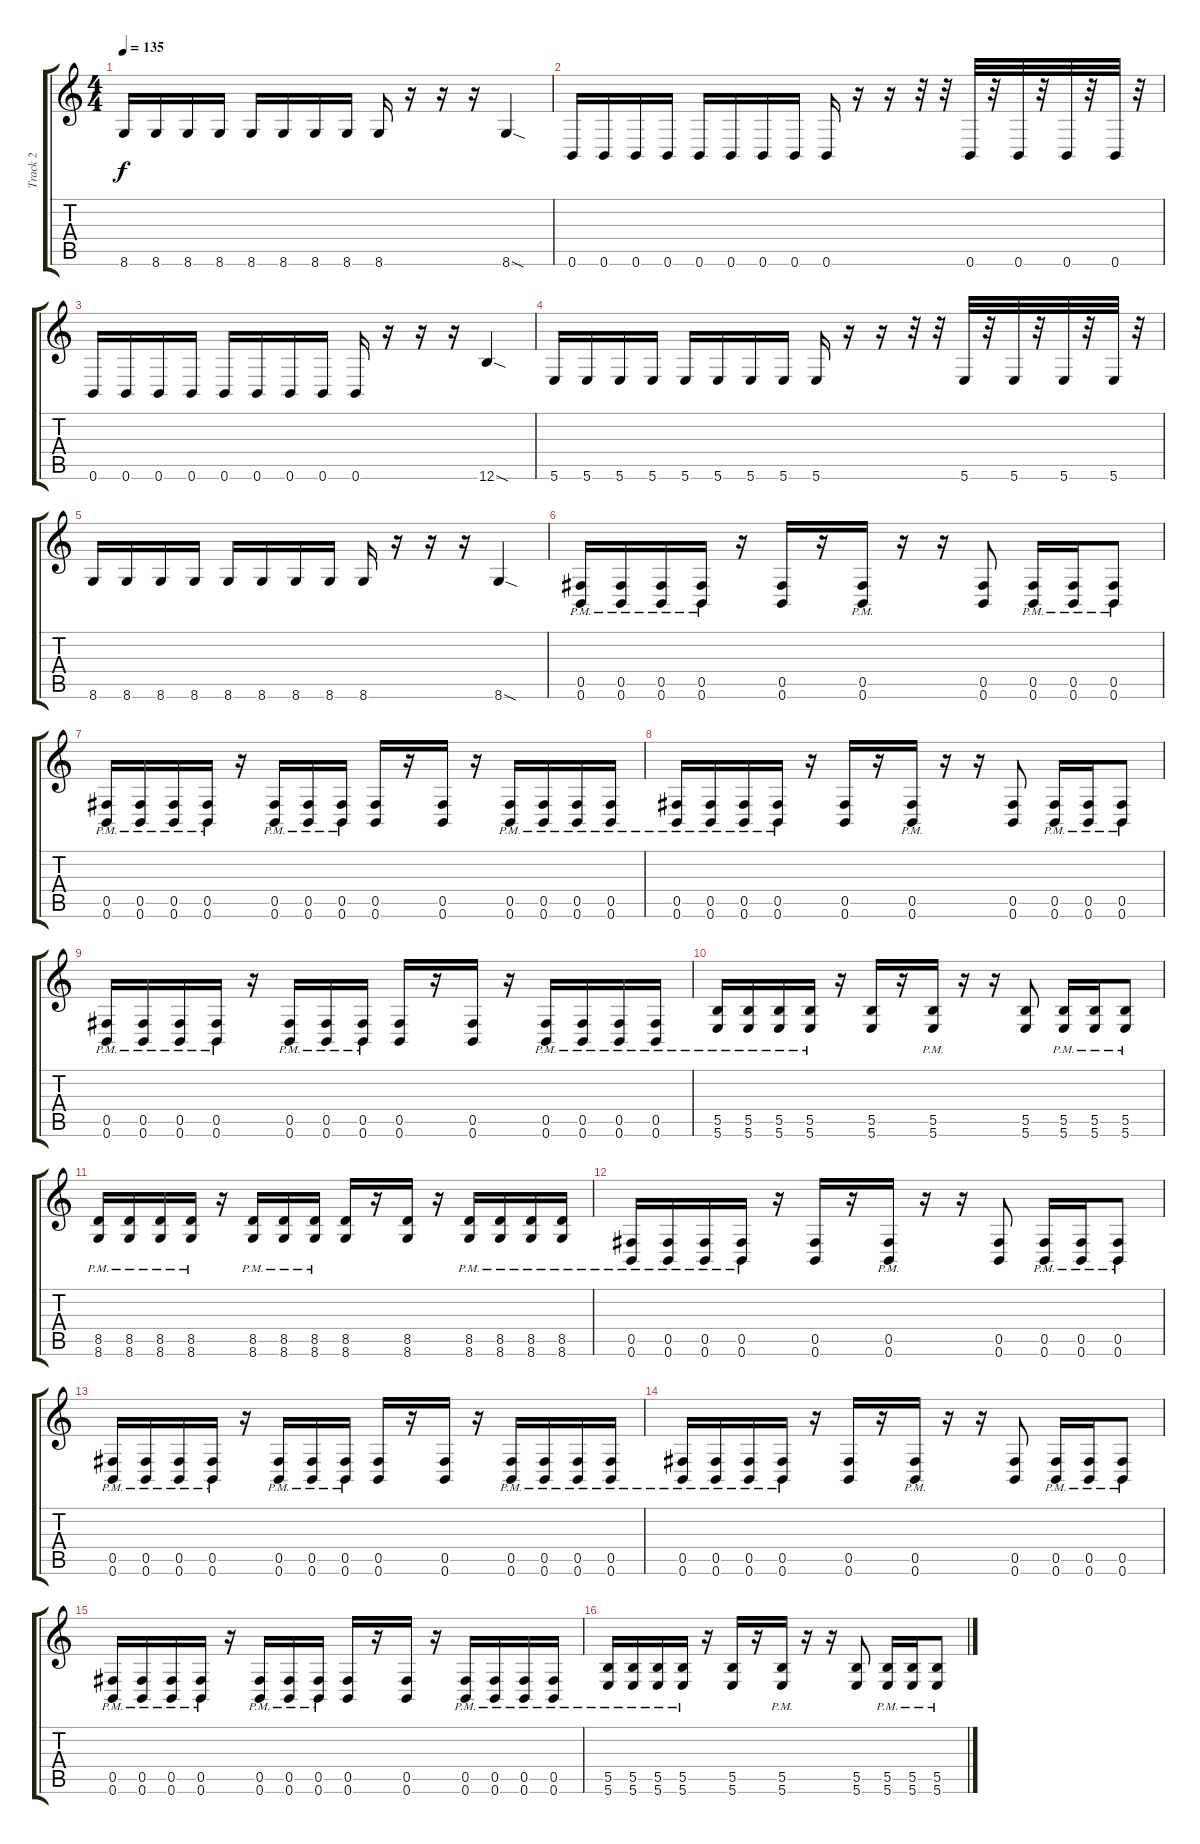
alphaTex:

\track ("Track 2" "Track 2") {instrument distortionguitar}
\staff {score tabs}
\tuning (Db4 Ab3 E3 B2 Gb2 B1) {hide}
\ts (4 4)
\tempo 135
\clef g2
\ks c
8.6.16{dy f} 8.6.16 8.6.16 8.6.16 8.6.16 8.6.16 8.6.16 8.6.16 8.6.16 r.16 r.16 r.16 8.6{sod}.4 |
0.6.16 0.6.16 0.6.16 0.6.16 0.6.16 0.6.16 0.6.16 0.6.16 0.6.16 r.16 r.16 r.32 r.32 0.6.32 r.32 0.6.32 r.32 0.6.32 r.32 0.6.32 r.32 |
0.6.16 0.6.16 0.6.16 0.6.16 0.6.16 0.6.16 0.6.16 0.6.16 0.6.16 r.16 r.16 r.16 12.6{sod}.4 |
5.6.16 5.6.16 5.6.16 5.6.16 5.6.16 5.6.16 5.6.16 5.6.16 5.6.16 r.16 r.16 r.32 r.32 5.6.32 r.32 5.6.32 r.32 5.6.32 r.32 5.6.32 r.32 |
8.6.16 8.6.16 8.6.16 8.6.16 8.6.16 8.6.16 8.6.16 8.6.16 8.6.16 r.16 r.16 r.16 8.6{sod}.4 |
(0.5 0.6{pm}).16 (0.5 0.6{pm}).16 (0.5 0.6{pm}).16 (0.5 0.6{pm}).16 r.16 (0.5 0.6).16 r.16 (0.5 0.6{pm}).16 r.16 r.16 (0.5 0.6).8 (0.5 0.6{pm}).16 (0.5 0.6{pm}).16 (0.5 0.6{pm}).8 |
(0.5 0.6{pm}).16 (0.5 0.6{pm}).16 (0.5 0.6{pm}).16 (0.5 0.6{pm}).16 r.16 (0.5 0.6{pm}).16 (0.5 0.6{pm}).16 (0.5 0.6{pm}).16 (0.5 0.6).16 r.16 (0.5 0.6).16 r.16 (0.5 0.6{pm}).16 (0.5 0.6{pm}).16 (0.5 0.6{pm}).16 (0.5 0.6{pm}).16 |
(0.5 0.6{pm}).16 (0.5 0.6{pm}).16 (0.5 0.6{pm}).16 (0.5 0.6{pm}).16 r.16 (0.5 0.6).16 r.16 (0.5 0.6{pm}).16 r.16 r.16 (0.5 0.6).8 (0.5 0.6{pm}).16 (0.5 0.6{pm}).16 (0.5 0.6{pm}).8 |
(0.5 0.6{pm}).16 (0.5 0.6{pm}).16 (0.5 0.6{pm}).16 (0.5 0.6{pm}).16 r.16 (0.5 0.6{pm}).16 (0.5 0.6{pm}).16 (0.5 0.6{pm}).16 (0.5 0.6).16 r.16 (0.5 0.6).16 r.16 (0.5 0.6{pm}).16 (0.5 0.6{pm}).16 (0.5 0.6{pm}).16 (0.5 0.6{pm}).16 |
(5.5 5.6{pm}).16 (5.5 5.6{pm}).16 (5.5 5.6{pm}).16 (5.5 5.6{pm}).16 r.16 (5.5 5.6).16 r.16 (5.5 5.6{pm}).16 r.16 r.16 (5.5 5.6).8 (5.5 5.6{pm}).16 (5.5 5.6{pm}).16 (5.5 5.6{pm}).8 |
(8.5 8.6{pm}).16 (8.5 8.6{pm}).16 (8.5 8.6{pm}).16 (8.5 8.6{pm}).16 r.16 (8.5 8.6{pm}).16 (8.5 8.6{pm}).16 (8.5 8.6{pm}).16 (8.5 8.6).16 r.16 (8.5 8.6).16 r.16 (8.5 8.6{pm}).16 (8.5 8.6{pm}).16 (8.5 8.6{pm}).16 (8.5 8.6{pm}).16 |
(0.5 0.6{pm}).16 (0.5 0.6{pm}).16 (0.5 0.6{pm}).16 (0.5 0.6{pm}).16 r.16 (0.5 0.6).16 r.16 (0.5 0.6{pm}).16 r.16 r.16 (0.5 0.6).8 (0.5 0.6{pm}).16 (0.5 0.6{pm}).16 (0.5 0.6{pm}).8 |
(0.5 0.6{pm}).16 (0.5 0.6{pm}).16 (0.5 0.6{pm}).16 (0.5 0.6{pm}).16 r.16 (0.5 0.6{pm}).16 (0.5 0.6{pm}).16 (0.5 0.6{pm}).16 (0.5 0.6).16 r.16 (0.5 0.6).16 r.16 (0.5 0.6{pm}).16 (0.5 0.6{pm}).16 (0.5 0.6{pm}).16 (0.5 0.6{pm}).16 |
(0.5 0.6{pm}).16 (0.5 0.6{pm}).16 (0.5 0.6{pm}).16 (0.5 0.6{pm}).16 r.16 (0.5 0.6).16 r.16 (0.5 0.6{pm}).16 r.16 r.16 (0.5 0.6).8 (0.5 0.6{pm}).16 (0.5 0.6{pm}).16 (0.5 0.6{pm}).8 |
(0.5 0.6{pm}).16 (0.5 0.6{pm}).16 (0.5 0.6{pm}).16 (0.5 0.6{pm}).16 r.16 (0.5 0.6{pm}).16 (0.5 0.6{pm}).16 (0.5 0.6{pm}).16 (0.5 0.6).16 r.16 (0.5 0.6).16 r.16 (0.5 0.6{pm}).16 (0.5 0.6{pm}).16 (0.5 0.6{pm}).16 (0.5 0.6{pm}).16 |
(5.5 5.6{pm}).16 (5.5 5.6{pm}).16 (5.5 5.6{pm}).16 (5.5 5.6{pm}).16 r.16 (5.5 5.6).16 r.16 (5.5 5.6{pm}).16 r.16 r.16 (5.5 5.6).8 (5.5 5.6{pm}).16 (5.5 5.6{pm}).16 (5.5 5.6{pm}).8
